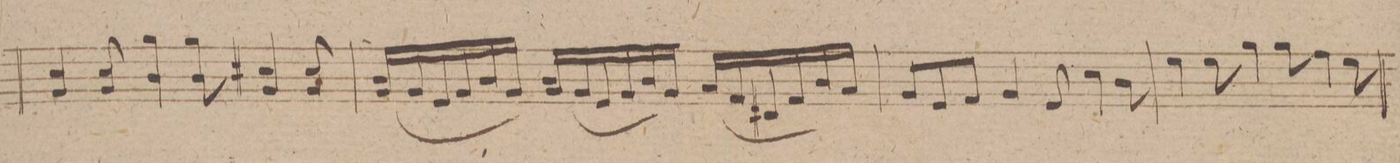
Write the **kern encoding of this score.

**kern	**dynam
*I"Violino 2do	*
*clefG2	*
*k[f#]	*
*M9/8	*
4cc 4g/	.
8cc 8g/	.
4gg 4b\	.
8gg 8b\	.
4cc#X 4g/	.
8cc# 8g/	.
=16	=16
(16bLL 16g/	.
16g/	.
16e/	.
16g/	.
16b/	.
16g/JJ)	.
(16bLL 16g/	.
16g/	.
16e/	.
16g/	.
16b/	.
16g/JJ)	.
(16a/LL	.
16f#/	.
16d#X/	.
16f#/	.
16b/	.
16a/JJ)	.
=17	=17
8g/L	.
8e/	.
8f#/J	.
4g/	.
8e/	.
4cc\	.
8b\	.
=18	=18
4ee\	.
8ee\	.
4gg\	.
8gg\	.
4ff#\	.
8ee\	.
=19	=19
*-	*-
